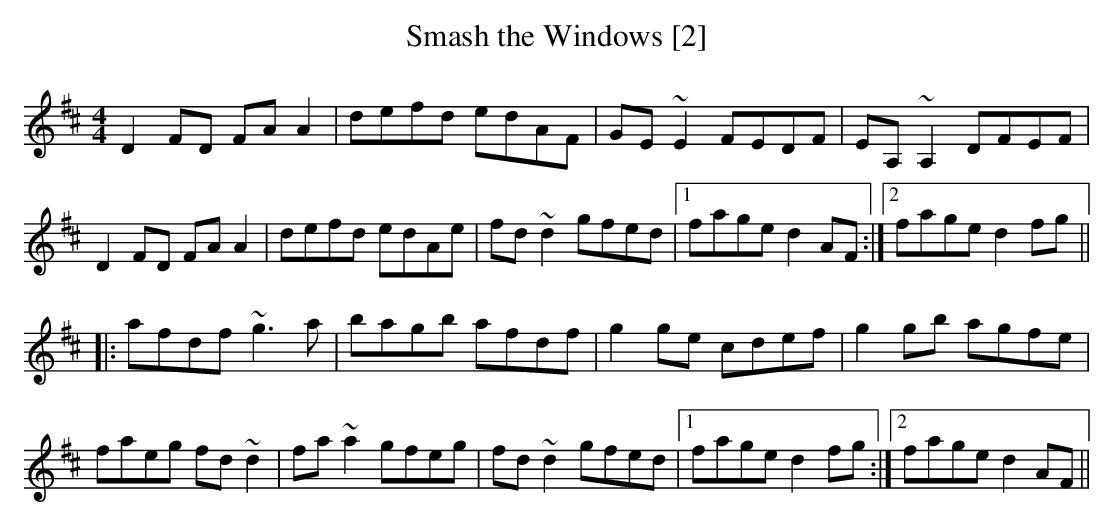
X:1
T:Smash the Windows [2]
M:4/4
L:1/8
K:D
D2FD FAA2 | defd edAF | GE~E2 FEDF | EA,~A,2 DFEF |
D2FD FAA2 | defd edAe |fd~d2 gfed |1 fage d2AF :|2 fage d2fg ||
|: afdf ~g3a | bagb afdf | g2ge cdef |g2gb agfe |
faeg fd~d2 | fa~a2 gfeg | fd~d2 gfed |1 fage d2fg :|2 fage d2AF||
